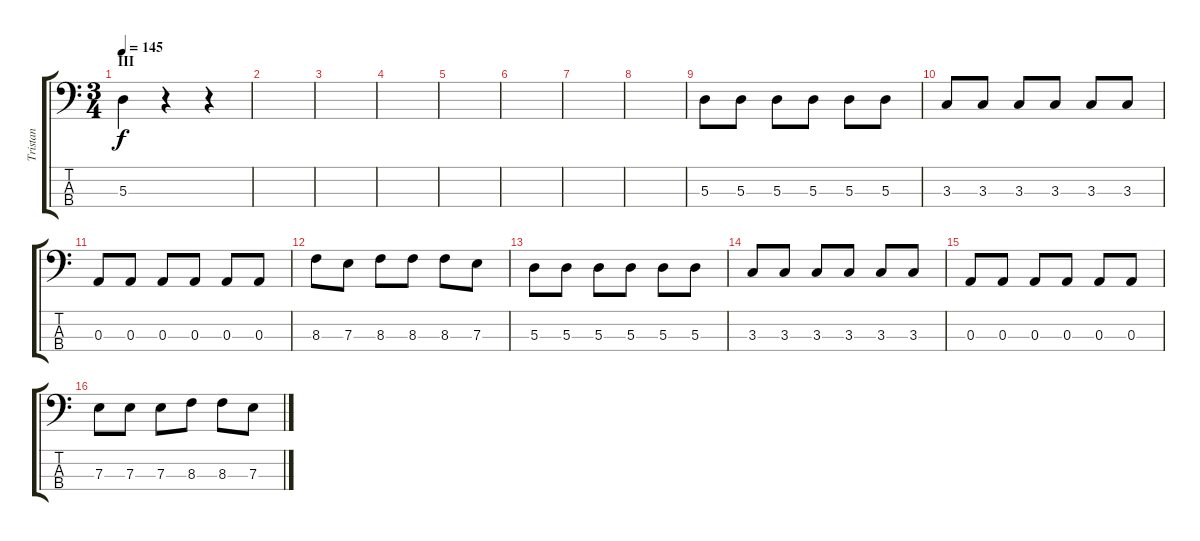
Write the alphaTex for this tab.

\track ("Tristan" "Tristan") {instrument electricbassfinger}
\staff {score tabs}
\tuning (G2 D2 A1 E1) {hide}
\ts (3 4)
\section ("" "III")
\tempo 145
\clef f4
\ks c
5.3.4{dy f} r.4 r.4 |
|
|
|
|
|
|
|
5.3.8 5.3.8 5.3.8 5.3.8 5.3.8 5.3.8 |
3.3.8 3.3.8 3.3.8 3.3.8 3.3.8 3.3.8 |
0.3.8 0.3.8 0.3.8 0.3.8 0.3.8 0.3.8 |
8.3.8 7.3.8 8.3.8 8.3.8 8.3.8 7.3.8 |
5.3.8 5.3.8 5.3.8 5.3.8 5.3.8 5.3.8 |
3.3.8 3.3.8 3.3.8 3.3.8 3.3.8 3.3.8 |
0.3.8 0.3.8 0.3.8 0.3.8 0.3.8 0.3.8 |
7.3.8 7.3.8 7.3.8 8.3.8 8.3.8 7.3.8
